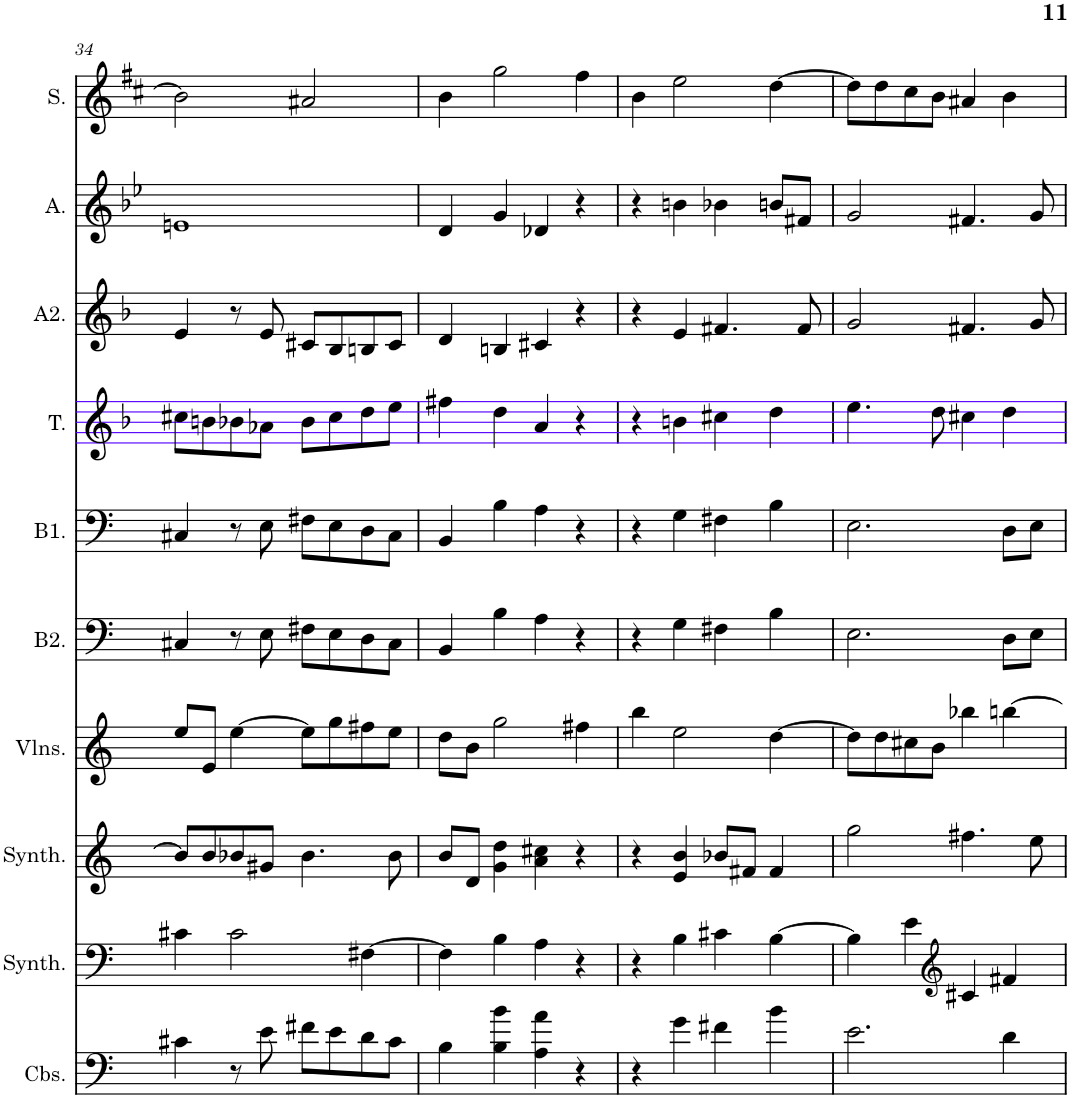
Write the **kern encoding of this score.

**kern	**kern	**kern	**kern	**kern	**kern	**kern	**kern	**kern	**kern
*part10	*part9	*part8	*part7	*part6	*part5	*part4	*part3	*part2	*part1
*staff10	*staff9	*staff8	*staff7	*staff6	*staff5	*staff4	*staff3	*staff2	*staff1
*I"Contrebasses, D'Bass/Strings, etc	*I"Synthétiseur d'instruments à cordes, Synth strings, etc	*I"Synthétiseur d'instruments à cordes, Synth strings 2	*I"Violons, 1st violins	*I"Basse2	*I"Basse1	*I"Tenor	*I"Alto2	*I"Alto	*I"Soprano
*I'Cbs.	*I'Synth.	*I'Synth.	*I'Vlns.	*I'B2.	*I'B1.	*I'T.	*I'A2.	*I'A.	*I'S.
!!LO:PB:g=z
*clefF4	*clefF4	*clefG2	*clefG2	*clefF4	*clefF4	*clefG2	*clefG2	*clefG2	*clefG2
*Trd7c12	*	*	*	*	*	*	*	*	*
*k[]	*k[]	*k[]	*k[]	*k[]	*k[]	*k[b-]	*k[b-]	*k[b-e-]	*k[f#c#]
*M4/4	*M4/4	*M4/4	*M4/4	*M4/4	*M4/4	*M4/4	*M4/4	*M4/4	*M4/4
=34	=34	=34	=34	=34	=34	=34	=34	=34	=34
4c#X\	4c#X\	8b/L]	8ee/L	4C#X/	4C#X/	8cc#X\L	4e/	1en	2b\]
.	.	8b/	8e/J	.	.	8bn\	.	.	.
8r	2c#\	8b-X/	[4ee\	8r	8r	8b-X\	8r	.	.
8e\	.	8g#X/J	.	8E\	8E\	8a-X\J	8e/	.	.
8f#X\L	.	4.b-\	8ee\L]	8F#X\L	8F#X\L	8b-\L	8c#X/L	.	2a#X/
8e\	.	.	8gg\	8E\	8E\	8cc#\	8B-/	.	.
8d\	[4F#X\	.	8ff#X\	8D\	8D\	8dd\	8Bn/	.	.
8c#\J	.	8b-\	8ee\J	8C#\J	8C#\J	8ee\J	8c#/J	.	.
=35	=35	=35	=35	=35	=35	=35	=35	=35	=35
4B\	4F#\]	8b/L	8dd\L	4BB/	4BB/	4ff#X\	4d/	4d/	4b\
.	.	8d/J	8b\J	.	.	.	.	.	.
4B\ 4b\	4B\	4g\ 4dd\	2gg\	4B\	4B\	4dd\	4Bn/	4g/	2gg\
4A\ 4a\	4A\	4a\ 4cc#X\	.	4A\	4A\	4a/	4c#X/	4d-X/	.
4r	4r	4r	4ff#X\	4r	4r	4r	4r	4r	4ff#\
=36	=36	=36	=36	=36	=36	=36	=36	=36	=36
4r	4r	4r	4bb\	4r	4r	4r	4r	4r	4b\
4g\	4B\	4e/ 4b/	2ee\	4G\	4G\	4bn\	4e/	4bn\	2ee\
4f#X\	4c#X\	8b-X/L	.	4F#X\	4F#X\	4cc#X\	4.f#X/	4b-X\	.
.	.	8f#X/J	.	.	.	.	.	.	.
4b\	[4B\	4f#/	[4dd\	4B\	4B\	4dd\	.	8bn/L	[4dd\
.	.	.	.	.	.	.	8f#/	8f#X/J	.
=37	=37	=37	=37	=37	=37	=37	=37	=37	=37
2.e\	4B\]	2gg\	8dd\L]	2.E\	2.E\	4.ee\	2g/	2g/	8dd\L]
.	.	.	8dd\	.	.	.	.	.	8dd\
.	4e\	.	8cc#X\	.	.	.	.	.	8cc#\
.	.	.	8b\J	.	.	8dd\	.	.	8b\J
*	*clefG2	*	*	*	*	*	*	*	*
.	4c#X/	4.ff#X\	4bb-X\	.	.	4cc#X\	4.f#X/	4.f#X/	4a#X/
4d\	4f#X/	.	[4bbn\	8D\L	8D\L	4dd\	.	.	4b\
.	.	8ee\	.	8E\J	8E\J	.	8g/	8g/	.
=	=	=	=	=	=	=	=	=	=
*-	*-	*-	*-	*-	*-	*-	*-	*-	*-
